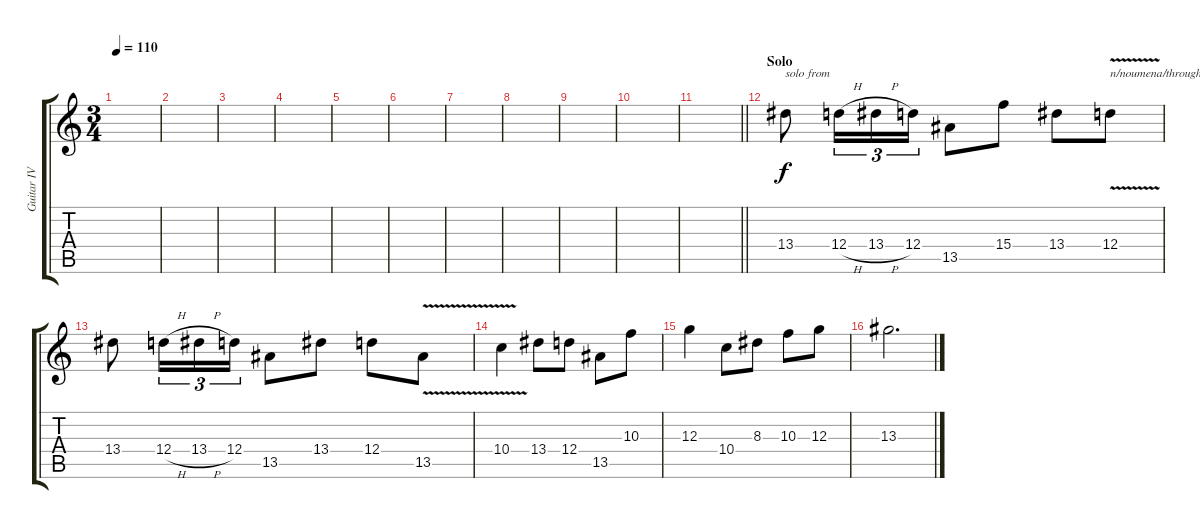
\track ("Guitar IV (LEAD)" "Guitar IV ") {instrument overdrivenguitar}
\staff {score tabs}
\tuning (E4 B3 G3 D3 A2 E2) {hide}
\ts (3 4)
\tempo 110
\clef g2
\ks c
|
|
|
|
|
|
|
|
|
|
\barLineRight lightlight
|
\section ("" "Solo")
13.4.8{txt "solo from"} 12.4{h}.16{tu (3 2)} 13.4{h}.16{tu (3 2)} 12.4.16{tu (3 2)} 13.5.8 15.4.8 13.4.8 12.4{v}.8{txt "n/noumena/through_the_element_solo_tab.htm"} |
13.4.8 12.4{h}.16{tu (3 2)} 13.4{h}.16{tu (3 2)} 12.4.16{tu (3 2)} 13.5.8 13.4.8 12.4.8 13.5{v}.8 |
10.4{v}.4 13.4.8 12.4.8 13.5.8 10.3.8 |
12.3.4 10.4.8 8.3.8 10.3.8 12.3.8 |
13.3.2{d}
